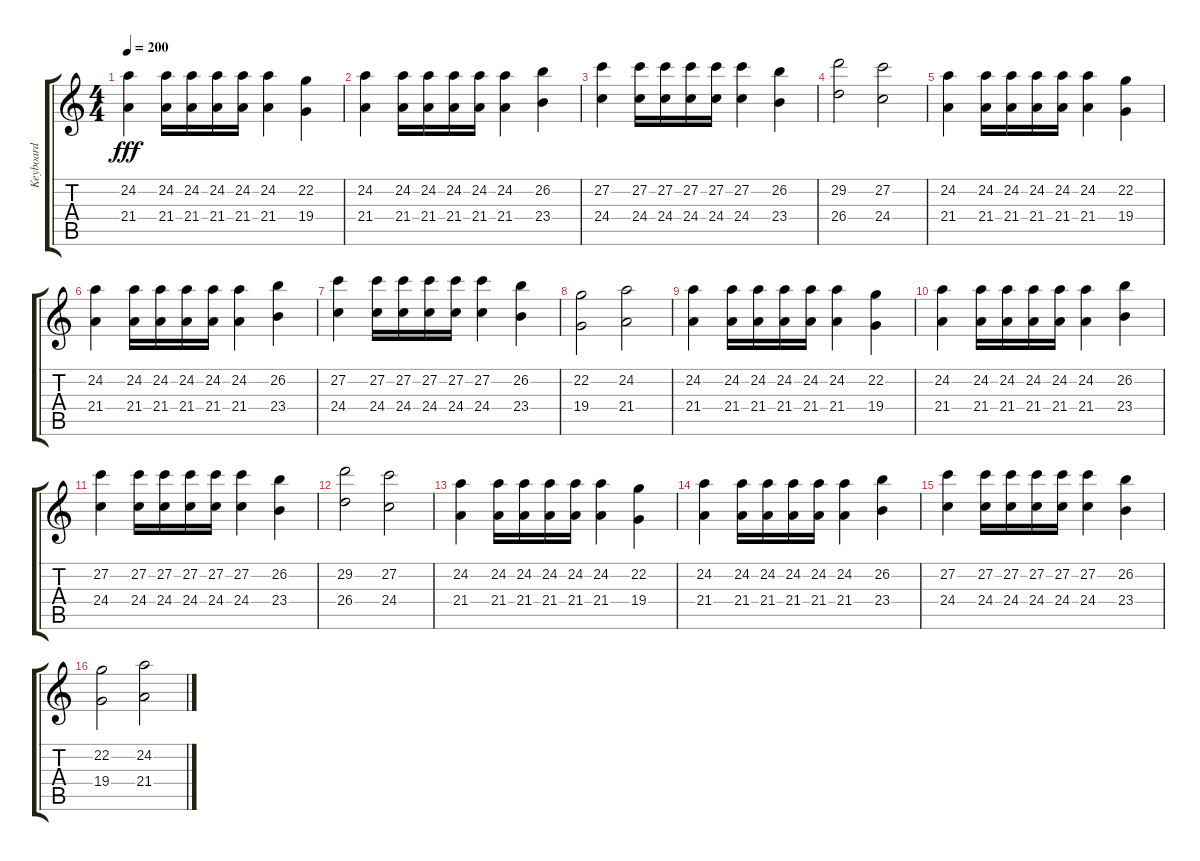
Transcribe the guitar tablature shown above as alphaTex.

\track ("Keyboard" "Keyboard") {instrument choiraahs}
\staff {score tabs}
\tuning (D4 A3 F3 C3 G2 D2) {hide}
\ts (4 4)
\tempo 200
\clef g2
\ks c
(24.2 21.4).4{dy fff} (24.2 21.4).16 (24.2 21.4).16 (24.2 21.4).16 (24.2 21.4).16 (24.2 21.4).4 (22.2 19.4).4 |
(24.2 21.4).4 (24.2 21.4).16 (24.2 21.4).16 (24.2 21.4).16 (24.2 21.4).16 (24.2 21.4).4 (26.2 23.4).4 |
(27.2 24.4).4 (27.2 24.4).16 (27.2 24.4).16 (27.2 24.4).16 (27.2 24.4).16 (27.2 24.4).4 (26.2 23.4).4 |
(29.2 26.4).2 (27.2 24.4).2 |
(24.2 21.4).4 (24.2 21.4).16 (24.2 21.4).16 (24.2 21.4).16 (24.2 21.4).16 (24.2 21.4).4 (22.2 19.4).4 |
(24.2 21.4).4 (24.2 21.4).16 (24.2 21.4).16 (24.2 21.4).16 (24.2 21.4).16 (24.2 21.4).4 (26.2 23.4).4 |
(27.2 24.4).4 (27.2 24.4).16 (27.2 24.4).16 (27.2 24.4).16 (27.2 24.4).16 (27.2 24.4).4 (26.2 23.4).4 |
(22.2 19.4).2 (24.2 21.4).2 |
(24.2 21.4).4 (24.2 21.4).16 (24.2 21.4).16 (24.2 21.4).16 (24.2 21.4).16 (24.2 21.4).4 (22.2 19.4).4 |
(24.2 21.4).4 (24.2 21.4).16 (24.2 21.4).16 (24.2 21.4).16 (24.2 21.4).16 (24.2 21.4).4 (26.2 23.4).4 |
(27.2 24.4).4 (27.2 24.4).16 (27.2 24.4).16 (27.2 24.4).16 (27.2 24.4).16 (27.2 24.4).4 (26.2 23.4).4 |
(29.2 26.4).2 (27.2 24.4).2 |
(24.2 21.4).4 (24.2 21.4).16 (24.2 21.4).16 (24.2 21.4).16 (24.2 21.4).16 (24.2 21.4).4 (22.2 19.4).4 |
(24.2 21.4).4 (24.2 21.4).16 (24.2 21.4).16 (24.2 21.4).16 (24.2 21.4).16 (24.2 21.4).4 (26.2 23.4).4 |
(27.2 24.4).4 (27.2 24.4).16 (27.2 24.4).16 (27.2 24.4).16 (27.2 24.4).16 (27.2 24.4).4 (26.2 23.4).4 |
(22.2 19.4).2 (24.2 21.4).2
